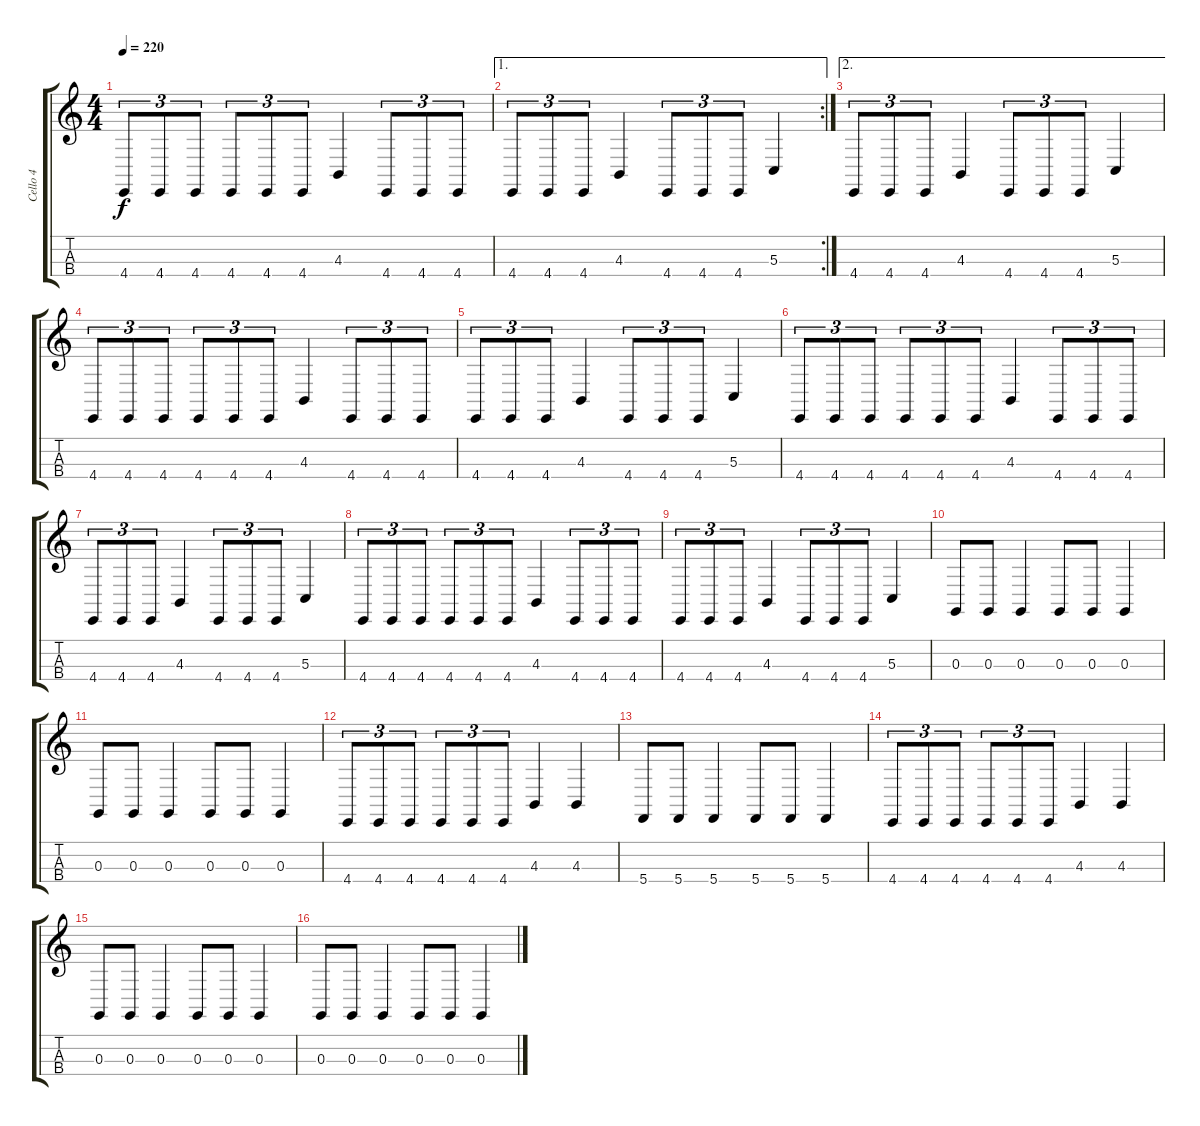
\track ("Cello 4" "Cello 4") {instrument cello}
\staff {score tabs}
\tuning (A3 D3 G2 C2) {hide}
\ts (4 4)
\tempo 220
\clef g2
\ks c
4.4.8{tu (3 2) dy f} 4.4.8{tu (3 2)} 4.4.8{tu (3 2)} 4.4.8{tu (3 2)} 4.4.8{tu (3 2)} 4.4.8{tu (3 2)} 4.3.4 4.4.8{tu (3 2)} 4.4.8{tu (3 2)} 4.4.8{tu (3 2)} |
\ae 1
\rc 2
4.4.8{tu (3 2)} 4.4.8{tu (3 2)} 4.4.8{tu (3 2)} 4.3.4 4.4.8{tu (3 2)} 4.4.8{tu (3 2)} 4.4.8{tu (3 2)} 5.3.4 |
\ae 2
4.4.8{tu (3 2)} 4.4.8{tu (3 2)} 4.4.8{tu (3 2)} 4.3.4 4.4.8{tu (3 2)} 4.4.8{tu (3 2)} 4.4.8{tu (3 2)} 5.3.4 |
4.4.8{tu (3 2)} 4.4.8{tu (3 2)} 4.4.8{tu (3 2)} 4.4.8{tu (3 2)} 4.4.8{tu (3 2)} 4.4.8{tu (3 2)} 4.3.4 4.4.8{tu (3 2)} 4.4.8{tu (3 2)} 4.4.8{tu (3 2)} |
4.4.8{tu (3 2)} 4.4.8{tu (3 2)} 4.4.8{tu (3 2)} 4.3.4 4.4.8{tu (3 2)} 4.4.8{tu (3 2)} 4.4.8{tu (3 2)} 5.3.4 |
4.4.8{tu (3 2)} 4.4.8{tu (3 2)} 4.4.8{tu (3 2)} 4.4.8{tu (3 2)} 4.4.8{tu (3 2)} 4.4.8{tu (3 2)} 4.3.4 4.4.8{tu (3 2)} 4.4.8{tu (3 2)} 4.4.8{tu (3 2)} |
4.4.8{tu (3 2)} 4.4.8{tu (3 2)} 4.4.8{tu (3 2)} 4.3.4 4.4.8{tu (3 2)} 4.4.8{tu (3 2)} 4.4.8{tu (3 2)} 5.3.4 |
4.4.8{tu (3 2)} 4.4.8{tu (3 2)} 4.4.8{tu (3 2)} 4.4.8{tu (3 2)} 4.4.8{tu (3 2)} 4.4.8{tu (3 2)} 4.3.4 4.4.8{tu (3 2)} 4.4.8{tu (3 2)} 4.4.8{tu (3 2)} |
4.4.8{tu (3 2)} 4.4.8{tu (3 2)} 4.4.8{tu (3 2)} 4.3.4 4.4.8{tu (3 2)} 4.4.8{tu (3 2)} 4.4.8{tu (3 2)} 5.3.4 |
0.3.8 0.3.8 0.3.4 0.3.8 0.3.8 0.3.4 |
0.3.8 0.3.8 0.3.4 0.3.8 0.3.8 0.3.4 |
4.4.8{tu (3 2)} 4.4.8{tu (3 2)} 4.4.8{tu (3 2)} 4.4.8{tu (3 2)} 4.4.8{tu (3 2)} 4.4.8{tu (3 2)} 4.3.4 4.3.4 |
5.4.8 5.4.8 5.4.4 5.4.8 5.4.8 5.4.4 |
4.4.8{tu (3 2)} 4.4.8{tu (3 2)} 4.4.8{tu (3 2)} 4.4.8{tu (3 2)} 4.4.8{tu (3 2)} 4.4.8{tu (3 2)} 4.3.4 4.3.4 |
0.3.8 0.3.8 0.3.4 0.3.8 0.3.8 0.3.4 |
0.3.8 0.3.8 0.3.4 0.3.8 0.3.8 0.3.4
